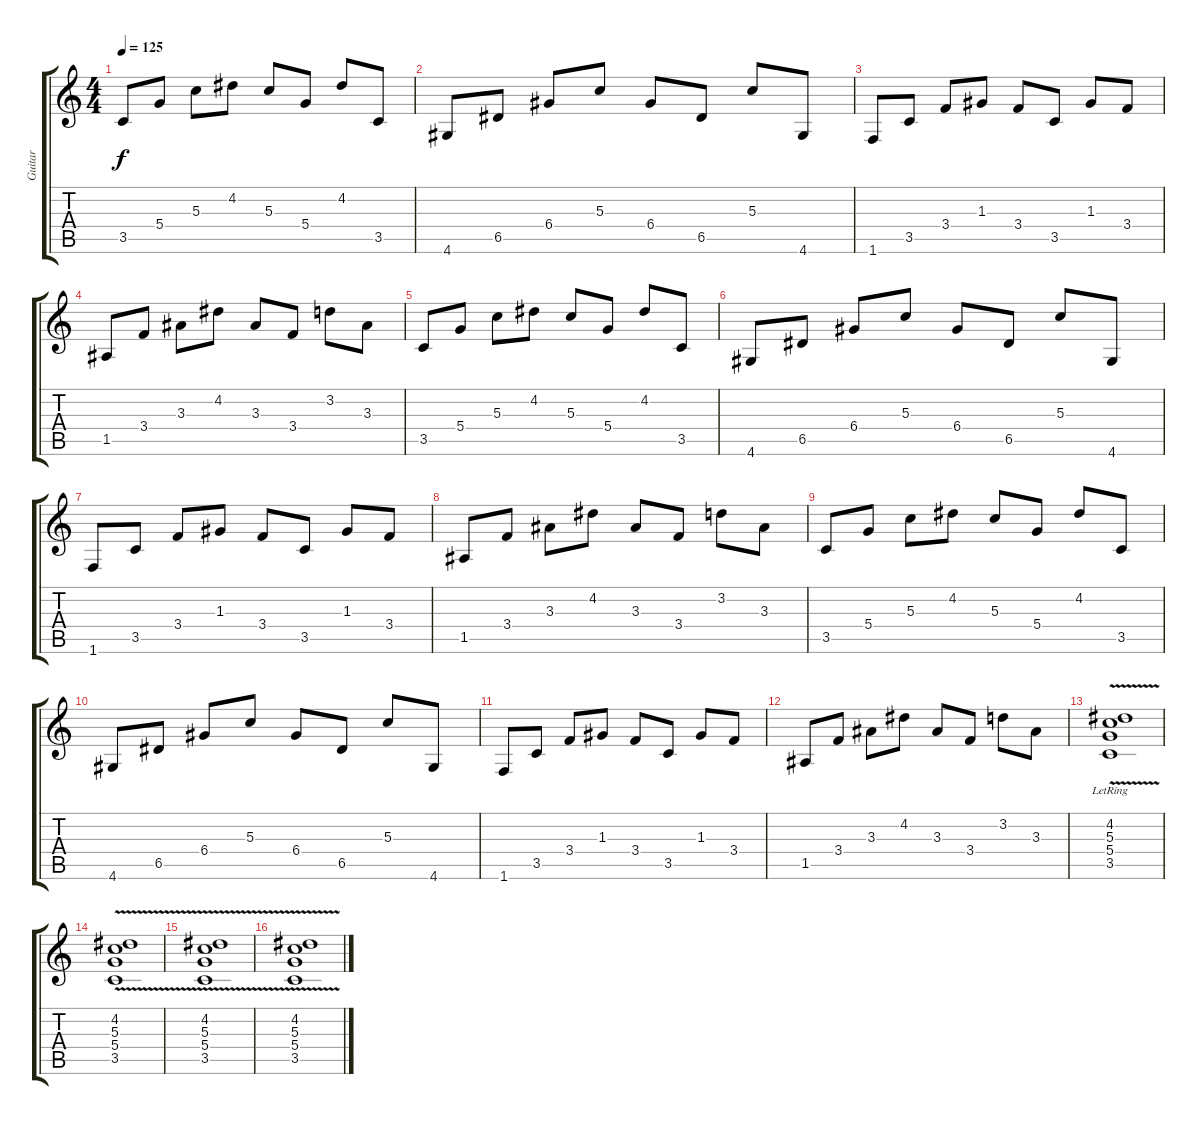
\track ("Guitar" "Guitar") {instrument overdrivenguitar}
\staff {score tabs}
\tuning (E4 B3 G3 D3 A2 E2) {hide}
\ts (4 4)
\tempo 125
\clef g2
\ks c
3.5.8{dy f} 5.4.8 5.3.8 4.2.8 5.3.8 5.4.8 4.2.8 3.5.8 |
4.6.8 6.5.8 6.4.8 5.3.8 6.4.8 6.5.8 5.3.8 4.6.8 |
1.6.8 3.5.8 3.4.8 1.3.8 3.4.8 3.5.8 1.3.8 3.4.8 |
1.5.8 3.4.8 3.3.8 4.2.8 3.3.8 3.4.8 3.2.8 3.3.8 |
3.5.8 5.4.8 5.3.8 4.2.8 5.3.8 5.4.8 4.2.8 3.5.8 |
4.6.8 6.5.8 6.4.8 5.3.8 6.4.8 6.5.8 5.3.8 4.6.8 |
1.6.8 3.5.8 3.4.8 1.3.8 3.4.8 3.5.8 1.3.8 3.4.8 |
1.5.8 3.4.8 3.3.8 4.2.8 3.3.8 3.4.8 3.2.8 3.3.8 |
3.5.8 5.4.8 5.3.8 4.2.8 5.3.8 5.4.8 4.2.8 3.5.8 |
4.6.8 6.5.8 6.4.8 5.3.8 6.4.8 6.5.8 5.3.8 4.6.8 |
1.6.8 3.5.8 3.4.8 1.3.8 3.4.8 3.5.8 1.3.8 3.4.8 |
1.5.8 3.4.8 3.3.8 4.2.8 3.3.8 3.4.8 3.2.8 3.3.8 |
(4.2{v lr} 5.3 5.4 3.5).1 |
(4.2{v} 5.3 5.4 3.5).1 |
(4.2 5.3 5.4{v} 3.5).1 |
(4.2 5.3 5.4 3.5{v}).1
